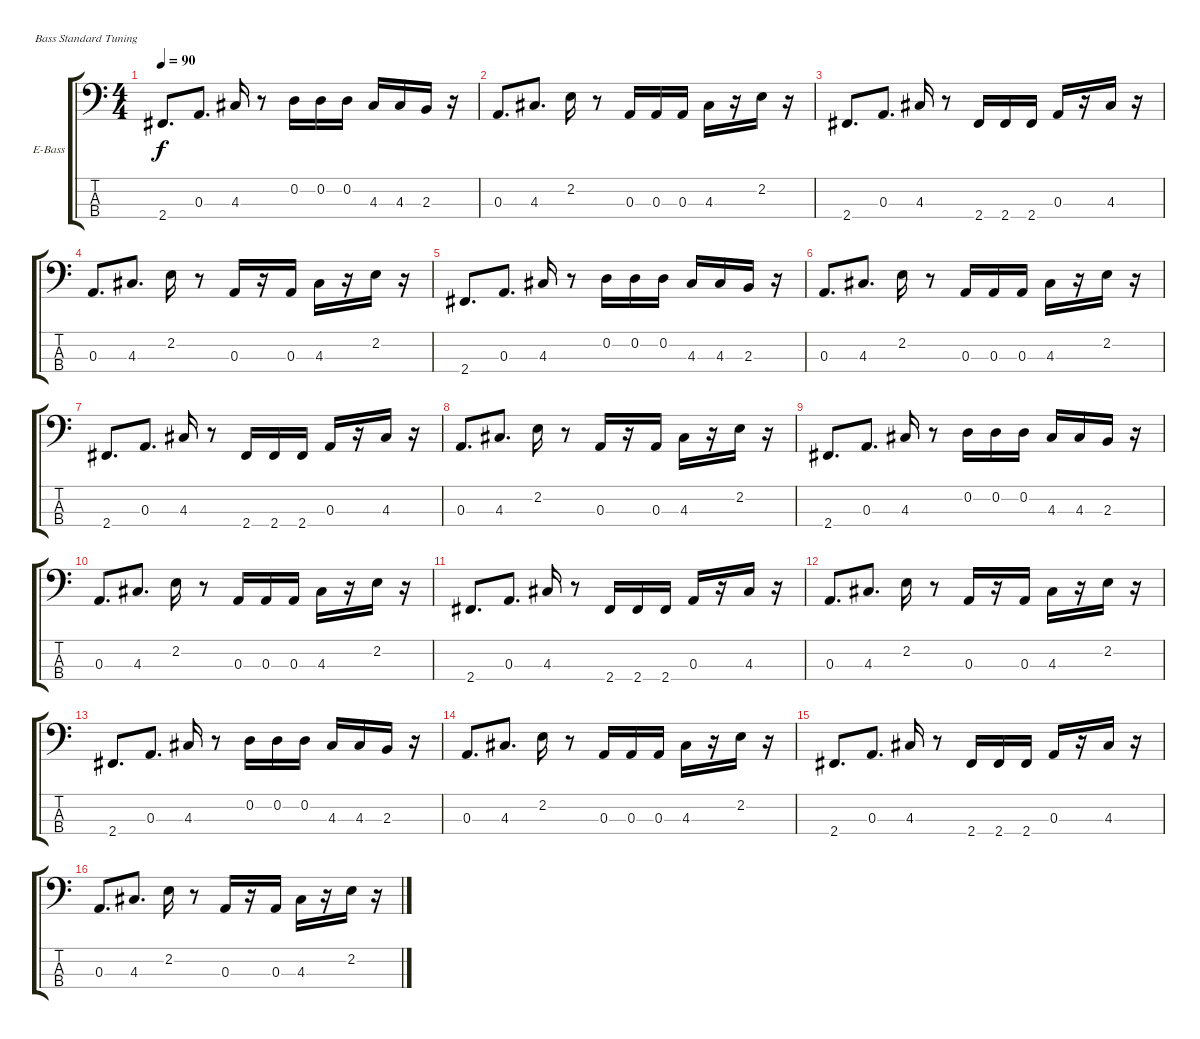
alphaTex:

\defaultSystemsLayout 4
\bracketExtendMode groupsimilarinstruments
\firstSystemTrackNameOrientation horizontal
\otherSystemsTrackNameOrientation horizontal
\track ("Electric Bass" "E-Bass") {instrument electricbassfinger}
\staff {score tabs}
\tuning (G2 D2 A1 E1)
\ts (4 4)
\tempo 90
\clef f4
\ks c
2.4.8{d dy f} 0.3.8{d} 4.3.16 r.8 0.2.16 0.2.16 0.2.16 4.3.16 4.3.16 2.3.16 r.16 |
0.3.8{d} 4.3.8{d} 2.2.16 r.8 0.3.16 0.3.16 0.3.16 4.3.16 r.16 2.2.16 r.16 |
2.4.8{d} 0.3.8{d} 4.3.16 r.8 2.4.16 2.4.16 2.4.16 0.3.16 r.16 4.3.16 r.16 |
0.3.8{d} 4.3.8{d} 2.2.16 r.8 0.3.16 r.16 0.3.16 4.3.16 r.16 2.2.16 r.16 |
2.4.8{d} 0.3.8{d} 4.3.16 r.8 0.2.16 0.2.16 0.2.16 4.3.16 4.3.16 2.3.16 r.16 |
0.3.8{d} 4.3.8{d} 2.2.16 r.8 0.3.16 0.3.16 0.3.16 4.3.16 r.16 2.2.16 r.16 |
2.4.8{d} 0.3.8{d} 4.3.16 r.8 2.4.16 2.4.16 2.4.16 0.3.16 r.16 4.3.16 r.16 |
0.3.8{d} 4.3.8{d} 2.2.16 r.8 0.3.16 r.16 0.3.16 4.3.16 r.16 2.2.16 r.16 |
2.4.8{d} 0.3.8{d} 4.3.16 r.8 0.2.16 0.2.16 0.2.16 4.3.16 4.3.16 2.3.16 r.16 |
0.3.8{d} 4.3.8{d} 2.2.16 r.8 0.3.16 0.3.16 0.3.16 4.3.16 r.16 2.2.16 r.16 |
2.4.8{d} 0.3.8{d} 4.3.16 r.8 2.4.16 2.4.16 2.4.16 0.3.16 r.16 4.3.16 r.16 |
0.3.8{d} 4.3.8{d} 2.2.16 r.8 0.3.16 r.16 0.3.16 4.3.16 r.16 2.2.16 r.16 |
2.4.8{d} 0.3.8{d} 4.3.16 r.8 0.2.16 0.2.16 0.2.16 4.3.16 4.3.16 2.3.16 r.16 |
0.3.8{d} 4.3.8{d} 2.2.16 r.8 0.3.16 0.3.16 0.3.16 4.3.16 r.16 2.2.16 r.16 |
2.4.8{d} 0.3.8{d} 4.3.16 r.8 2.4.16 2.4.16 2.4.16 0.3.16 r.16 4.3.16 r.16 |
0.3.8{d} 4.3.8{d} 2.2.16 r.8 0.3.16 r.16 0.3.16 4.3.16 r.16 2.2.16 r.16
